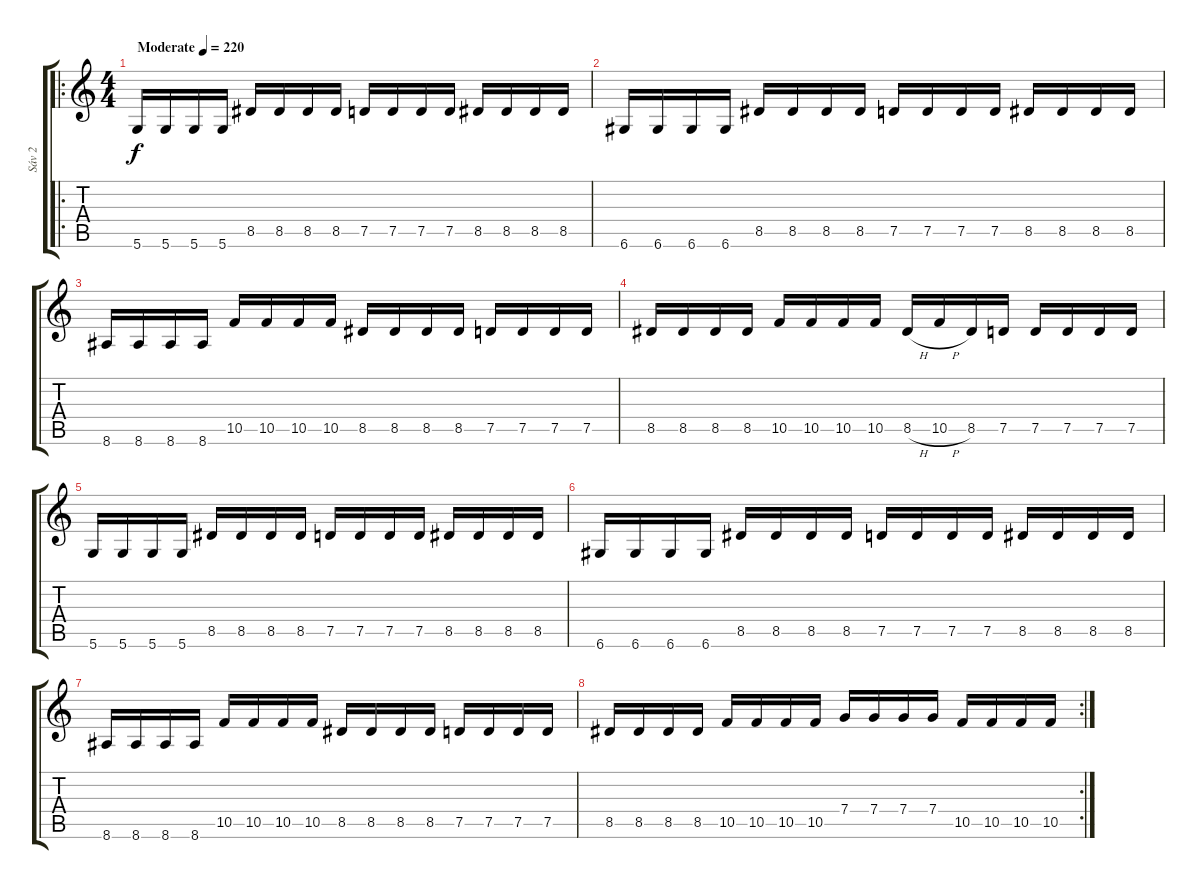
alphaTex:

\track ("Sáv 2" "Sáv 2") {instrument electricguitarclean}
\staff {score tabs}
\tuning (D4 A3 F3 C3 G2 D2) {hide}
\ro
\ts (4 4)
\tempo (220 "Moderate")
\clef g2
\ks c
5.6.16{dy f instrument electricguitarclean} 5.6.16 5.6.16 5.6.16 8.5.16 8.5.16 8.5.16 8.5.16 7.5.16 7.5.16 7.5.16 7.5.16 8.5.16 8.5.16 8.5.16 8.5.16 |
6.6.16 6.6.16 6.6.16 6.6.16 8.5.16 8.5.16 8.5.16 8.5.16 7.5.16 7.5.16 7.5.16 7.5.16 8.5.16 8.5.16 8.5.16 8.5.16 |
8.6.16 8.6.16 8.6.16 8.6.16 10.5.16 10.5.16 10.5.16 10.5.16 8.5.16 8.5.16 8.5.16 8.5.16 7.5.16 7.5.16 7.5.16 7.5.16 |
8.5.16 8.5.16 8.5.16 8.5.16 10.5.16 10.5.16 10.5.16 10.5.16 8.5{h}.16 10.5{h}.16 8.5.16 7.5.16 7.5.16 7.5.16 7.5.16 7.5.16 |
5.6.16 5.6.16 5.6.16 5.6.16 8.5.16 8.5.16 8.5.16 8.5.16 7.5.16 7.5.16 7.5.16 7.5.16 8.5.16 8.5.16 8.5.16 8.5.16 |
6.6.16 6.6.16 6.6.16 6.6.16 8.5.16 8.5.16 8.5.16 8.5.16 7.5.16 7.5.16 7.5.16 7.5.16 8.5.16 8.5.16 8.5.16 8.5.16 |
8.6.16 8.6.16 8.6.16 8.6.16 10.5.16 10.5.16 10.5.16 10.5.16 8.5.16 8.5.16 8.5.16 8.5.16 7.5.16 7.5.16 7.5.16 7.5.16 |
\rc 2
8.5.16 8.5.16 8.5.16 8.5.16 10.5.16 10.5.16 10.5.16 10.5.16 7.4.16 7.4.16 7.4.16 7.4.16 10.5.16 10.5.16 10.5.16 10.5.16
